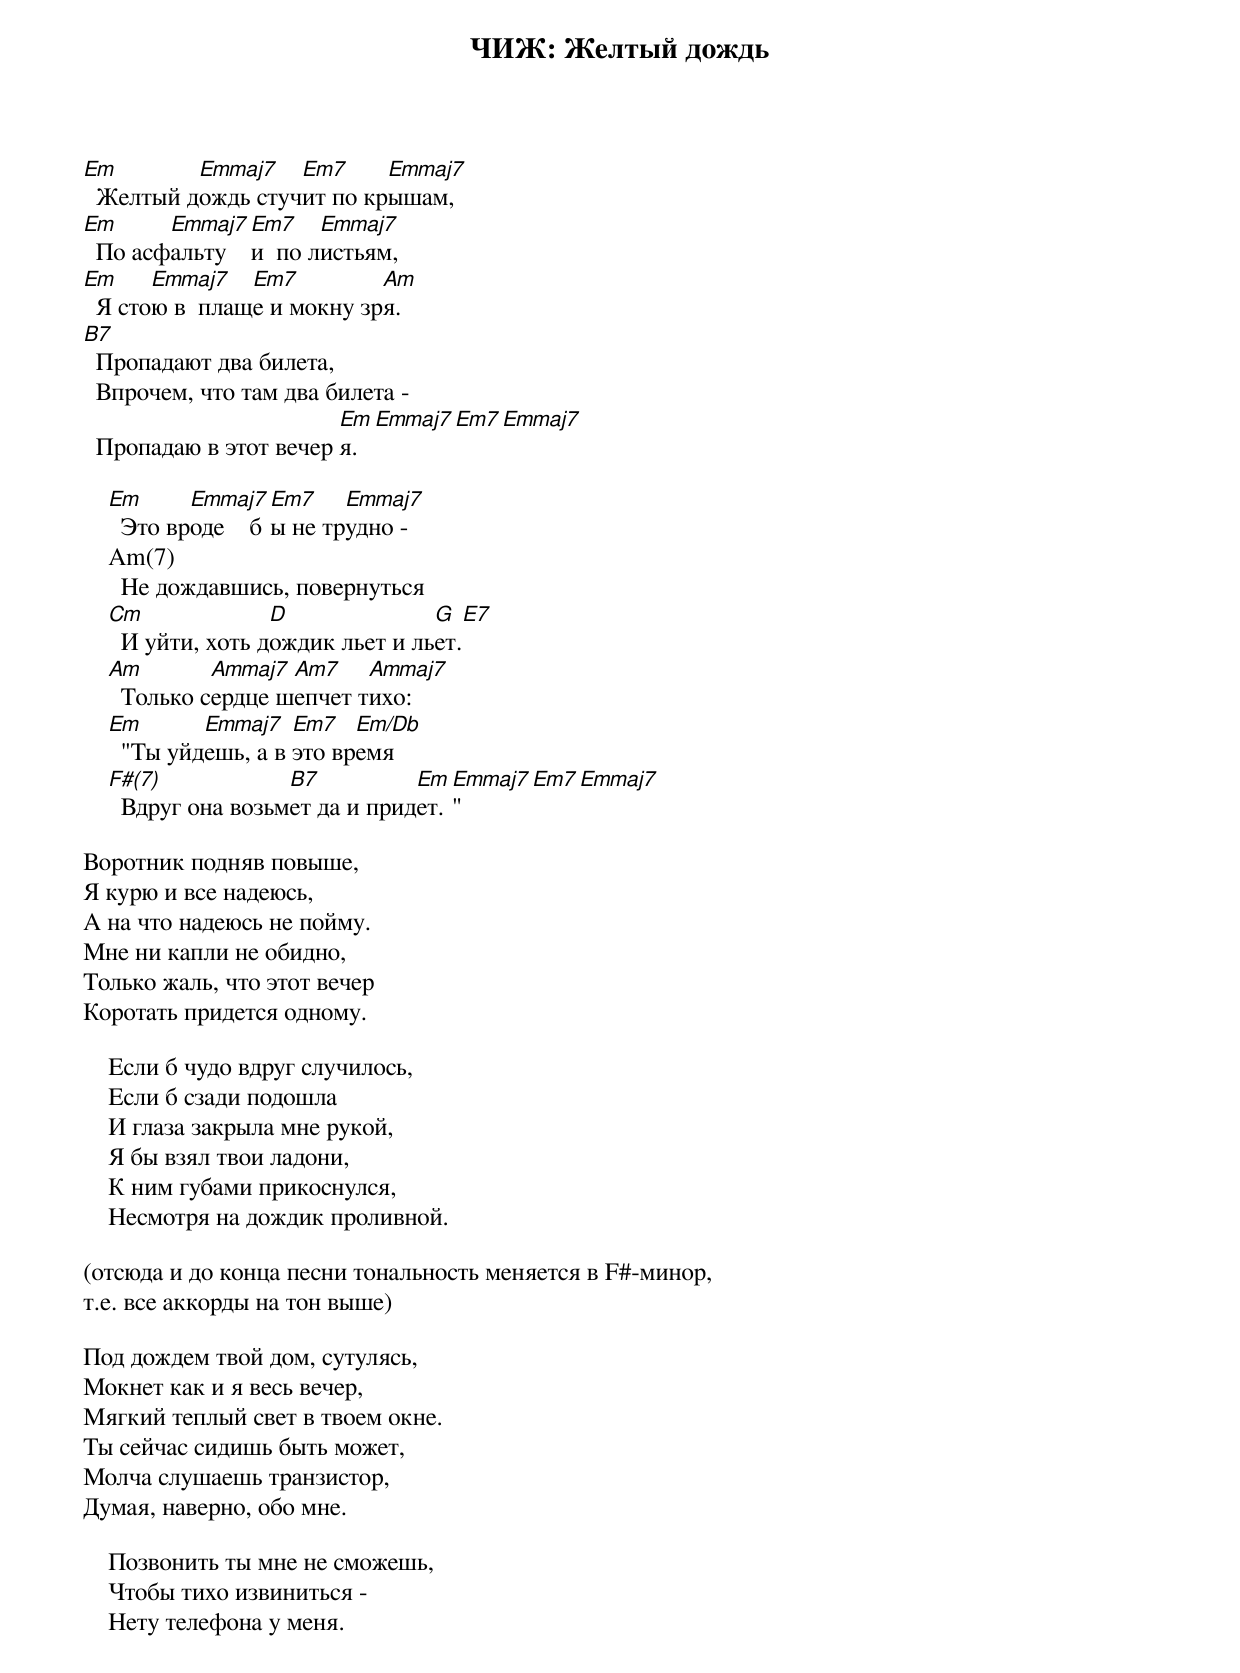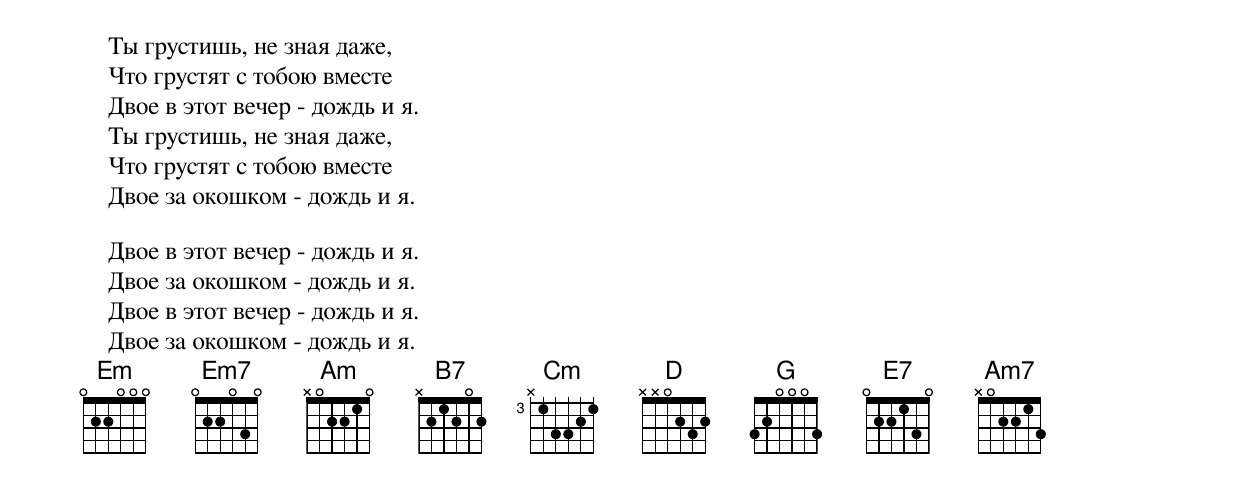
ЧИЖ: Желтый дождь

Em        Emmaj7   Em7     Emmaj7
  Желтый дождь стучит по крышам,
Em      Emmaj7 Em7    Emmaj7
  По асфальту  и  по листьям,
Em     Emmaj7   Em7         Am
  Я стою в  плаще и мокну зря.
B7
  Пропадают два билета,
  Впрочем, что там два билета -
                        Em Emmaj7 Em7 Emmaj7
  Пропадаю в этот вечер я.

    Em      Emmaj7  Em7    Emmaj7
      Это вроде    бы не трудно -
    Am(7)
      Hе дождавшись, повернуться
    Cm              D              G    E7
      И уйти, хоть дождик льет и льет.
    Am        Ammaj7 Am7    Ammaj7
      Только сердце шепчет тихо:
    Em       Emmaj7   Em7   Em/Db
      "Ты уйдешь, а в это время
    F#(7)            B7          Em Emmaj7 Em7 Emmaj7
      Вдруг она возьмет да и придет."

Воротник подняв повыше,
Я курю и все надеюсь,
А на что надеюсь не пойму.
Мне ни капли не обидно,
Только жаль, что этот вечер
Коротать придется одному.

    Если б чудо вдруг случилось,
    Если б сзади подошла
    И глаза закрыла мне рукой,
    Я бы взял твои ладони,
    К ним губами прикоснулся,
    Hесмотря на дождик проливной.

(отсюда и до конца песни тональность меняется в F#-минор,
т.е. все аккорды на тон выше)

Под дождем твой дом, сутулясь,
Мокнет как и я весь вечер,
Мягкий теплый свет в твоем окне.
Ты сейчас сидишь быть может,
Молча слушаешь транзистор,
Думая, наверно, обо мне.

    Позвонить ты мне не сможешь,
    Чтобы тихо извиниться -
    Hету телефона у меня.
    Ты грустишь, не зная даже,
    Что грустят с тобою вместе
    Двое в этот вечер - дождь и я.
    Ты грустишь, не зная даже,
    Что грустят с тобою вместе
    Двое за окошком - дождь и я.

    Двое в этот вечер - дождь и я.
    Двое за окошком - дождь и я.
    Двое в этот вечер - дождь и я.
    Двое за окошком - дождь и я.
